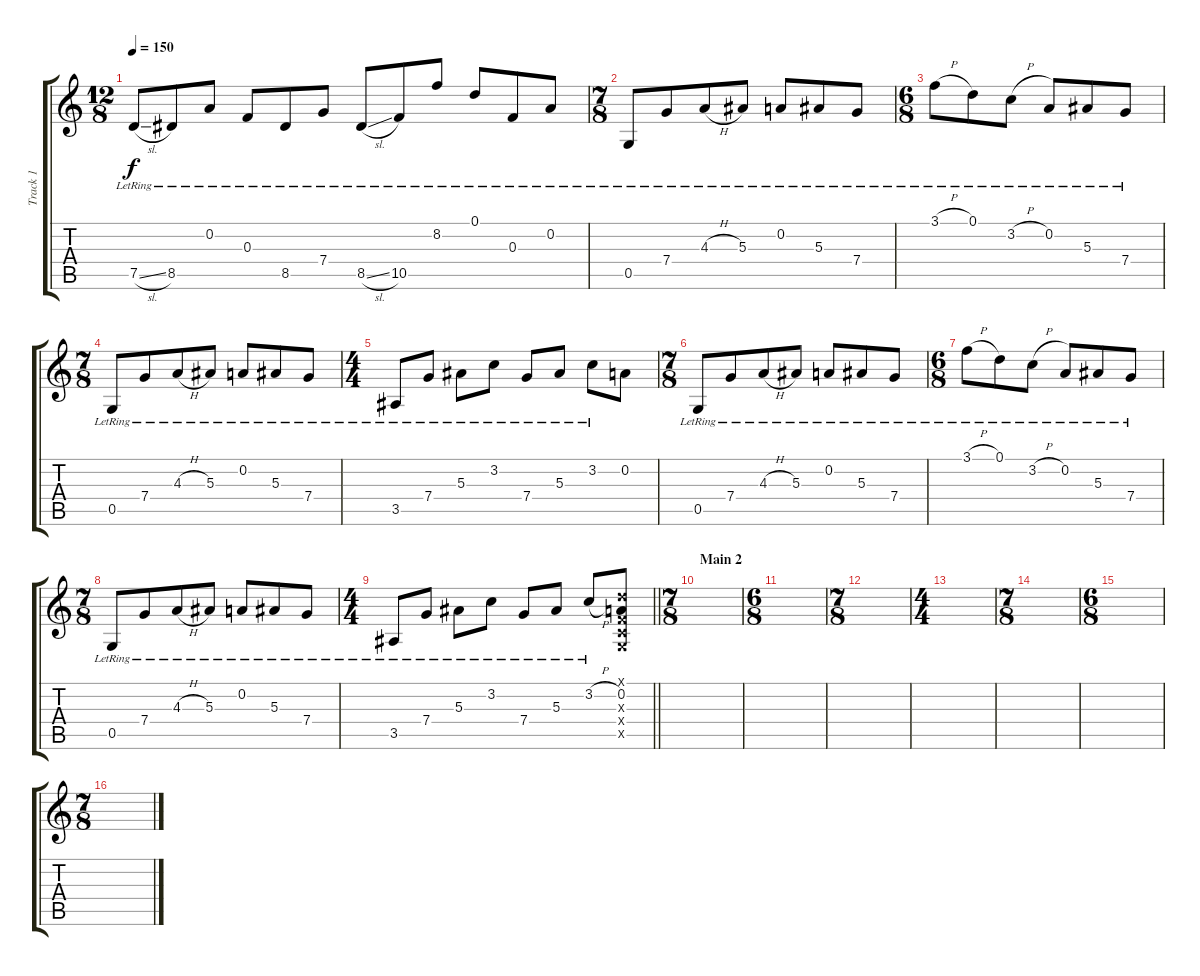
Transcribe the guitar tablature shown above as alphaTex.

\track ("Track 1" "Track 1") {instrument electricguitarjazz}
\staff {score tabs}
\tuning (D4 A3 F3 C3 G2 D2) {hide}
\ts (12 8)
\tempo 150
\clef g2
\ks c
7.5{sl lr}.8{dy f} 8.5{lr}.8 0.2{lr}.8 0.3{lr}.8 8.5{lr}.8 7.4{lr}.8 8.5{sl lr}.8 10.5{lr}.8 8.2{lr}.8 0.1{lr}.8 0.3{lr}.8 0.2{lr}.8 |
\ts (7 8)
0.5{lr}.8 7.4{lr}.8 4.3{h lr}.8 5.3{lr}.8 0.2{lr}.8 5.3{lr}.8 7.4{lr}.8 |
\ts (6 8)
3.1{h lr}.8 0.1{lr}.8 3.2{h lr}.8 0.2{lr}.8 5.3{lr}.8 7.4{lr}.8 |
\ts (7 8)
0.5{lr}.8 7.4{lr}.8 4.3{h lr}.8 5.3{lr}.8 0.2{lr}.8 5.3{lr}.8 7.4{lr}.8 |
\ts (4 4)
3.5{lr}.8 7.4{lr}.8 5.3{lr}.8 3.2{lr}.8 7.4{lr}.8 5.3{lr}.8 3.2{lr}.8 0.2.8 |
\ts (7 8)
0.5{lr}.8 7.4{lr}.8 4.3{h lr}.8 5.3{lr}.8 0.2{lr}.8 5.3{lr}.8 7.4{lr}.8 |
\ts (6 8)
3.1{h lr}.8 0.1{lr}.8 3.2{h lr}.8 0.2{lr}.8 5.3{lr}.8 7.4{lr}.8 |
\ts (7 8)
0.5{lr}.8 7.4{lr}.8 4.3{h lr}.8 5.3{lr}.8 0.2{lr}.8 5.3{lr}.8 7.4{lr}.8 |
\ts (4 4)
\barLineRight lightlight
3.5{lr}.8 7.4{lr}.8 5.3{lr}.8 3.2{lr}.8 7.4{lr}.8 5.3{lr}.8 3.2{h lr}.8 (0.1{x} 0.2 0.3{x} 0.4{x} 0.5{x}).8 |
\ts (7 8)
\section ("" "Main 2")
|
\ts (6 8)
|
\ts (7 8)
|
\ts (4 4)
|
\ts (7 8)
|
\ts (6 8)
|
\ts (7 8)
